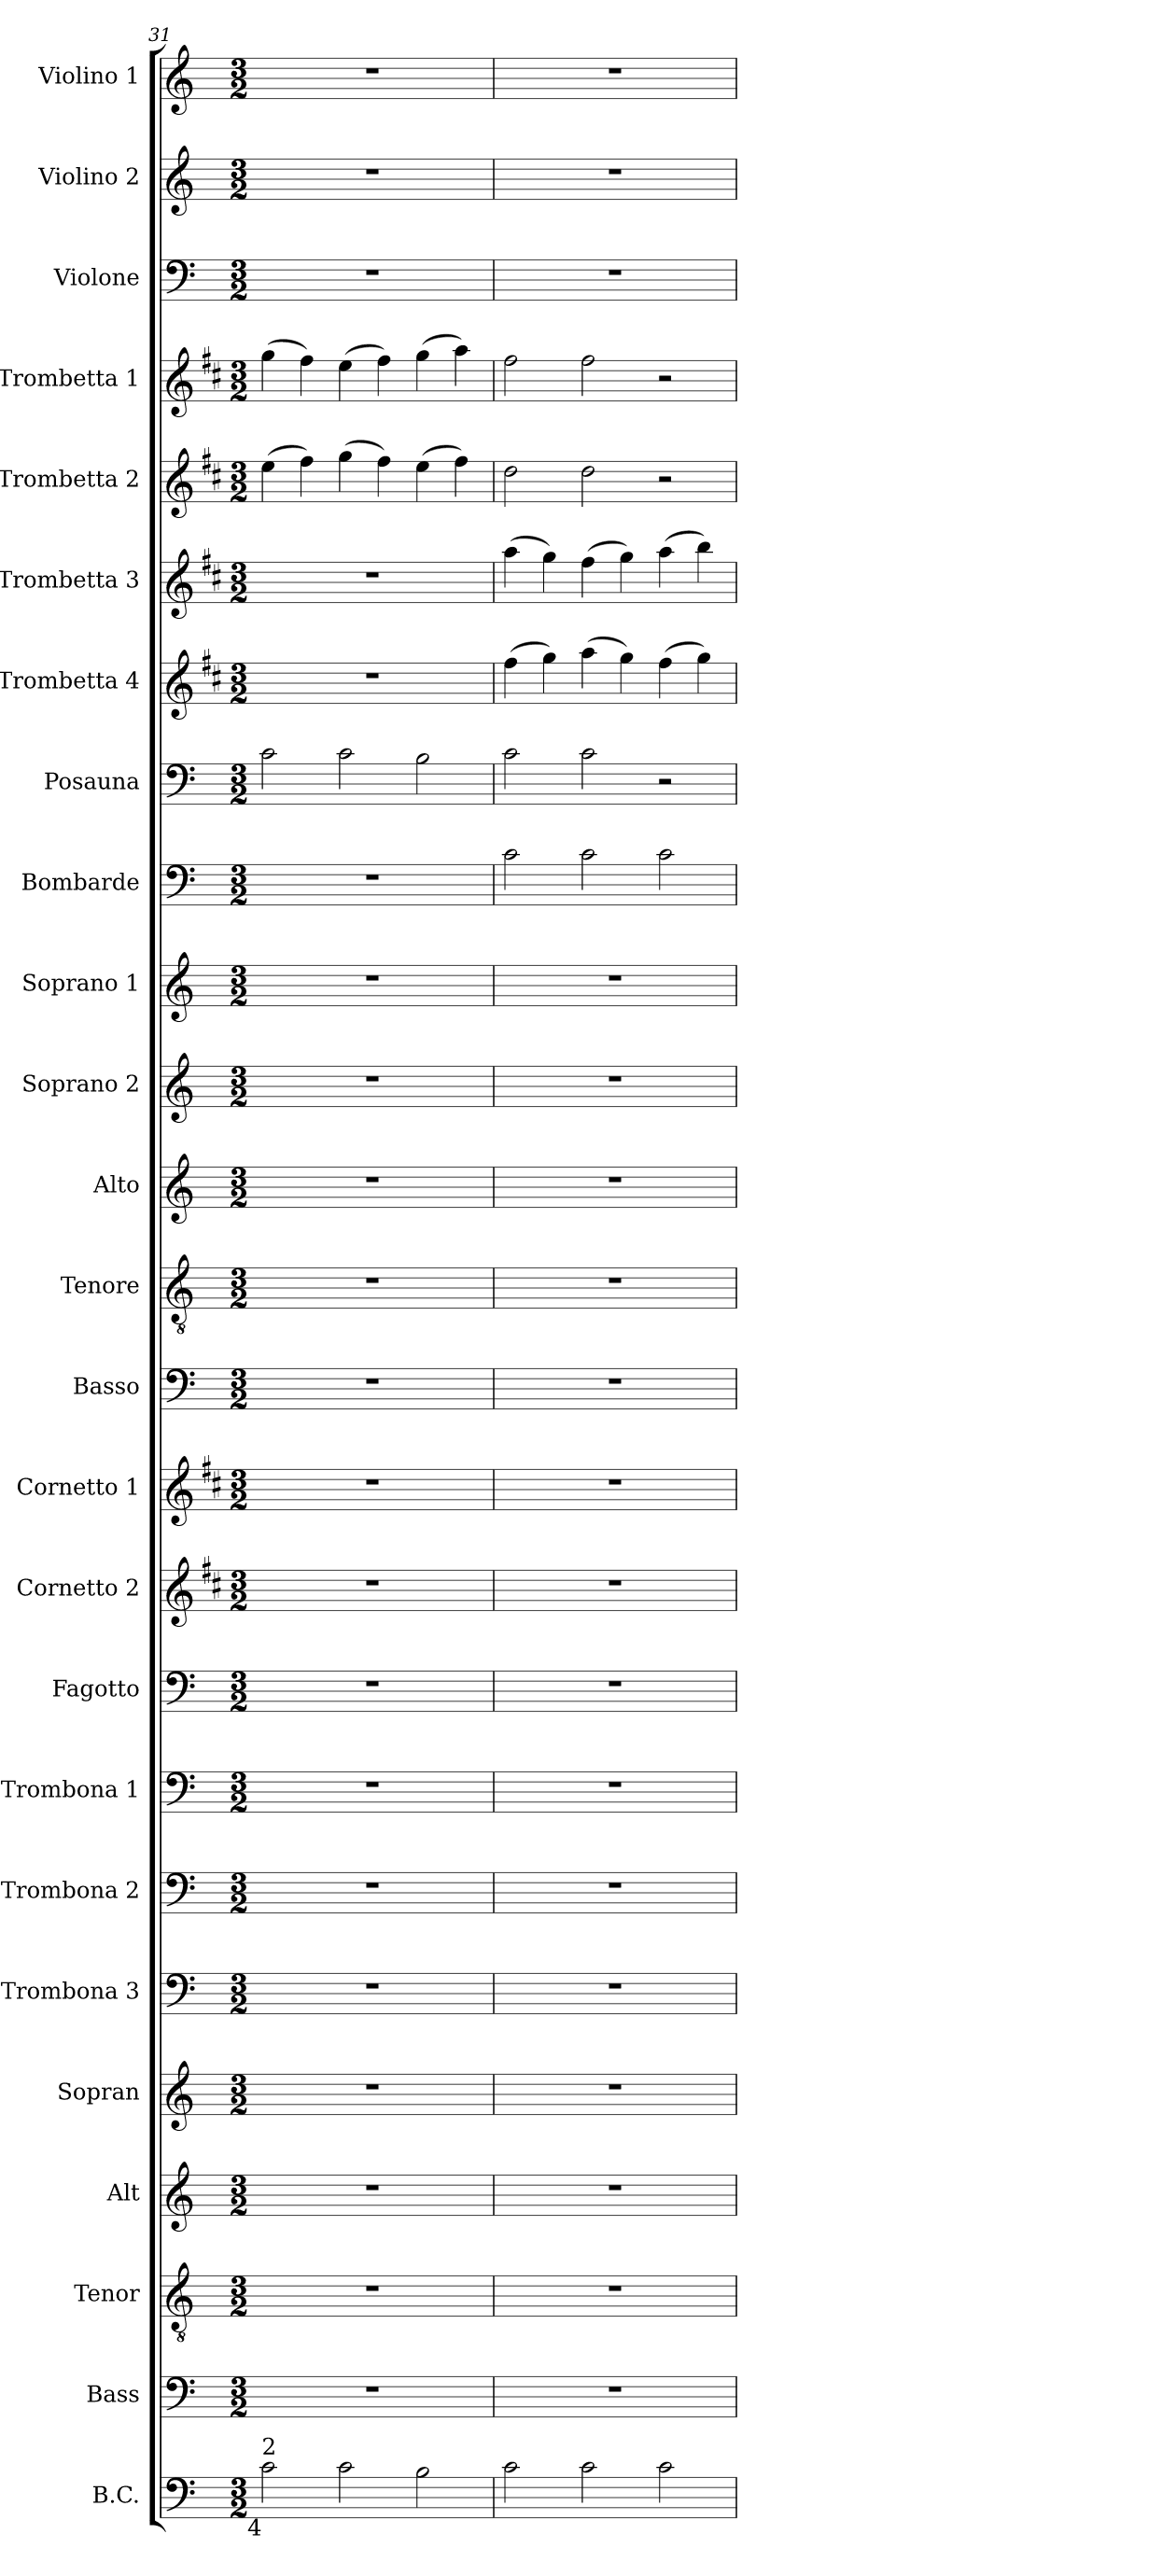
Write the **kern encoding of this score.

**kern	**kern	**kern	**kern	**kern	**kern	**kern	**kern	**kern	**kern	**kern	**kern	**kern	**kern	**kern	**kern	**kern	**kern	**kern	**kern	**kern	**kern	**kern	**kern	**kern
*part25	*part24	*part23	*part22	*part21	*part20	*part19	*part18	*part17	*part16	*part15	*part14	*part13	*part12	*part11	*part10	*part9	*part8	*part7	*part6	*part5	*part4	*part3	*part2	*part1
*staff25	*staff24	*staff23	*staff22	*staff21	*staff20	*staff19	*staff18	*staff17	*staff16	*staff15	*staff14	*staff13	*staff12	*staff11	*staff10	*staff9	*staff8	*staff7	*staff6	*staff5	*staff4	*staff3	*staff2	*staff1
*I"B.C.	*I"Bass	*I"Tenor	*I"Alt	*I"Sopran	*I"Trombona 3	*I"Trombona 2	*I"Trombona 1	*I"Fagotto	*I"Cornetto 2	*I"Cornetto 1	*I"Basso	*I"Tenore	*I"Alto	*I"Soprano 2	*I"Soprano 1	*I"Bombarde	*I"Posauna	*I"Trombetta 4	*I"Trombetta 3	*I"Trombetta 2	*I"Trombetta 1	*I"Violone	*I"Violino 2	*I"Violino 1
*I'B.C.	*I'B.	*I'T.	*I'A.	*I'S.	*I'Tbn. 2	*I'Tbn. 2	*I'Tbn. 1	*I'Fag.	*I'Cor. 2	*I'Cor. 1	*I'B.	*I'T.	*I'A.	*I'S.	*I'S.	*	*	*	*	*	*	*	*I'Vl. 2	*I'Vl. 1
*clefF4	*clefF4	*clefGv2	*clefG2	*clefG2	*clefF4	*clefF4	*clefF4	*clefF4	*clefG2	*clefG2	*clefF4	*clefGv2	*clefG2	*clefG2	*clefG2	*clefF4	*clefF4	*clefG2	*clefG2	*clefG2	*clefG2	*clefF4	*clefG2	*clefG2
*	*	*ITrd7c12	*	*	*	*	*	*	*ITrd1c2	*ITrd1c2	*	*ITrd7c12	*	*	*	*	*	*ITrd1c2	*ITrd1c2	*ITrd1c2	*ITrd1c2	*	*	*
*k[]	*k[]	*k[]	*k[]	*k[]	*k[]	*k[]	*k[]	*k[]	*k[]	*k[]	*k[]	*k[]	*k[]	*k[]	*k[]	*k[]	*k[]	*k[]	*k[]	*k[]	*k[]	*k[]	*k[]	*k[]
*C:	*C:	*C:	*C:	*C:	*C:	*C:	*C:	*C:	*C:	*C:	*C:	*C:	*C:	*C:	*C:	*C:	*C:	*C:	*C:	*C:	*C:	*C:	*C:	*C:
*M3/2	*M3/2	*M3/2	*M3/2	*M3/2	*M3/2	*M3/2	*M3/2	*M3/2	*M3/2	*M3/2	*M3/2	*M3/2	*M3/2	*M3/2	*M3/2	*M3/2	*M3/2	*M3/2	*M3/2	*M3/2	*M3/2	*M3/2	*M3/2	*M3/2
=31	=31	=31	=31	=31	=31	=31	=31	=31	=31	=31	=31	=31	=31	=31	=31	=31	=31	=31	=31	=31	=31	=31	=31	=31
!LO:TX:b:rj:t=4	!	!	!	!	!	!	!	!	!	!	!	!	!	!	!	!	!	!	!	!	!	!	!	!
!LO:TX:t=2	!	!	!	!	!	!	!	!	!	!	!	!	!	!	!	!	!	!	!	!	!	!	!	!
!	!LO:N:vis=1	!LO:N:vis=1	!LO:N:vis=1	!LO:N:vis=1	!LO:N:vis=1	!LO:N:vis=1	!LO:N:vis=1	!LO:N:vis=1	!LO:N:vis=1	!LO:N:vis=1	!LO:N:vis=1	!LO:N:vis=1	!LO:N:vis=1	!LO:N:vis=1	!LO:N:vis=1	!LO:N:vis=1	!	!LO:N:vis=1	!LO:N:vis=1	!	!	!LO:N:vis=1	!LO:N:vis=1	!LO:N:vis=1
2ci\	1.r	1.r	1.r	1.r	1.r	1.r	1.r	1.r	1.r	1.r	1.r	1.r	1.r	1.r	1.r	1.r	2ci\	1.r	1.r	(4ddi\	(4ffi\	1.r	1.r	1.r
.	.	.	.	.	.	.	.	.	.	.	.	.	.	.	.	.	.	.	.	4eei\)	4eei\)	.	.	.
2ci\	.	.	.	.	.	.	.	.	.	.	.	.	.	.	.	.	2ci\	.	.	(4ffi\	(4ddi\	.	.	.
.	.	.	.	.	.	.	.	.	.	.	.	.	.	.	.	.	.	.	.	4eei\)	4eei\)	.	.	.
2Bi\	.	.	.	.	.	.	.	.	.	.	.	.	.	.	.	.	2Bi\	.	.	(4ddi\	(4ffi\	.	.	.
.	.	.	.	.	.	.	.	.	.	.	.	.	.	.	.	.	.	.	.	4eei\)	4ggi\)	.	.	.
=32	=32	=32	=32	=32	=32	=32	=32	=32	=32	=32	=32	=32	=32	=32	=32	=32	=32	=32	=32	=32	=32	=32	=32	=32
!	!LO:N:vis=1	!LO:N:vis=1	!LO:N:vis=1	!LO:N:vis=1	!LO:N:vis=1	!LO:N:vis=1	!LO:N:vis=1	!LO:N:vis=1	!LO:N:vis=1	!LO:N:vis=1	!LO:N:vis=1	!LO:N:vis=1	!LO:N:vis=1	!LO:N:vis=1	!LO:N:vis=1	!	!	!	!	!	!	!LO:N:vis=1	!LO:N:vis=1	!LO:N:vis=1
2ci\	1.r	1.r	1.r	1.r	1.r	1.r	1.r	1.r	1.r	1.r	1.r	1.r	1.r	1.r	1.r	2ci\	2ci\	(4eei\	(4ggi\	2cci\	2eei\	1.r	1.r	1.r
.	.	.	.	.	.	.	.	.	.	.	.	.	.	.	.	.	.	4ffi\)	4ffi\)	.	.	.	.	.
2ci\	.	.	.	.	.	.	.	.	.	.	.	.	.	.	.	2ci\	2ci\	(4ggi\	(4eei\	2cci\	2eei\	.	.	.
.	.	.	.	.	.	.	.	.	.	.	.	.	.	.	.	.	.	4ffi\)	4ffi\)	.	.	.	.	.
2ci\	.	.	.	.	.	.	.	.	.	.	.	.	.	.	.	2ci\	2r	(4eei\	(4ggi\	2r	2r	.	.	.
.	.	.	.	.	.	.	.	.	.	.	.	.	.	.	.	.	.	4ffi\)	4aai\)	.	.	.	.	.
=	=	=	=	=	=	=	=	=	=	=	=	=	=	=	=	=	=	=	=	=	=	=	=	=
*-	*-	*-	*-	*-	*-	*-	*-	*-	*-	*-	*-	*-	*-	*-	*-	*-	*-	*-	*-	*-	*-	*-	*-	*-
